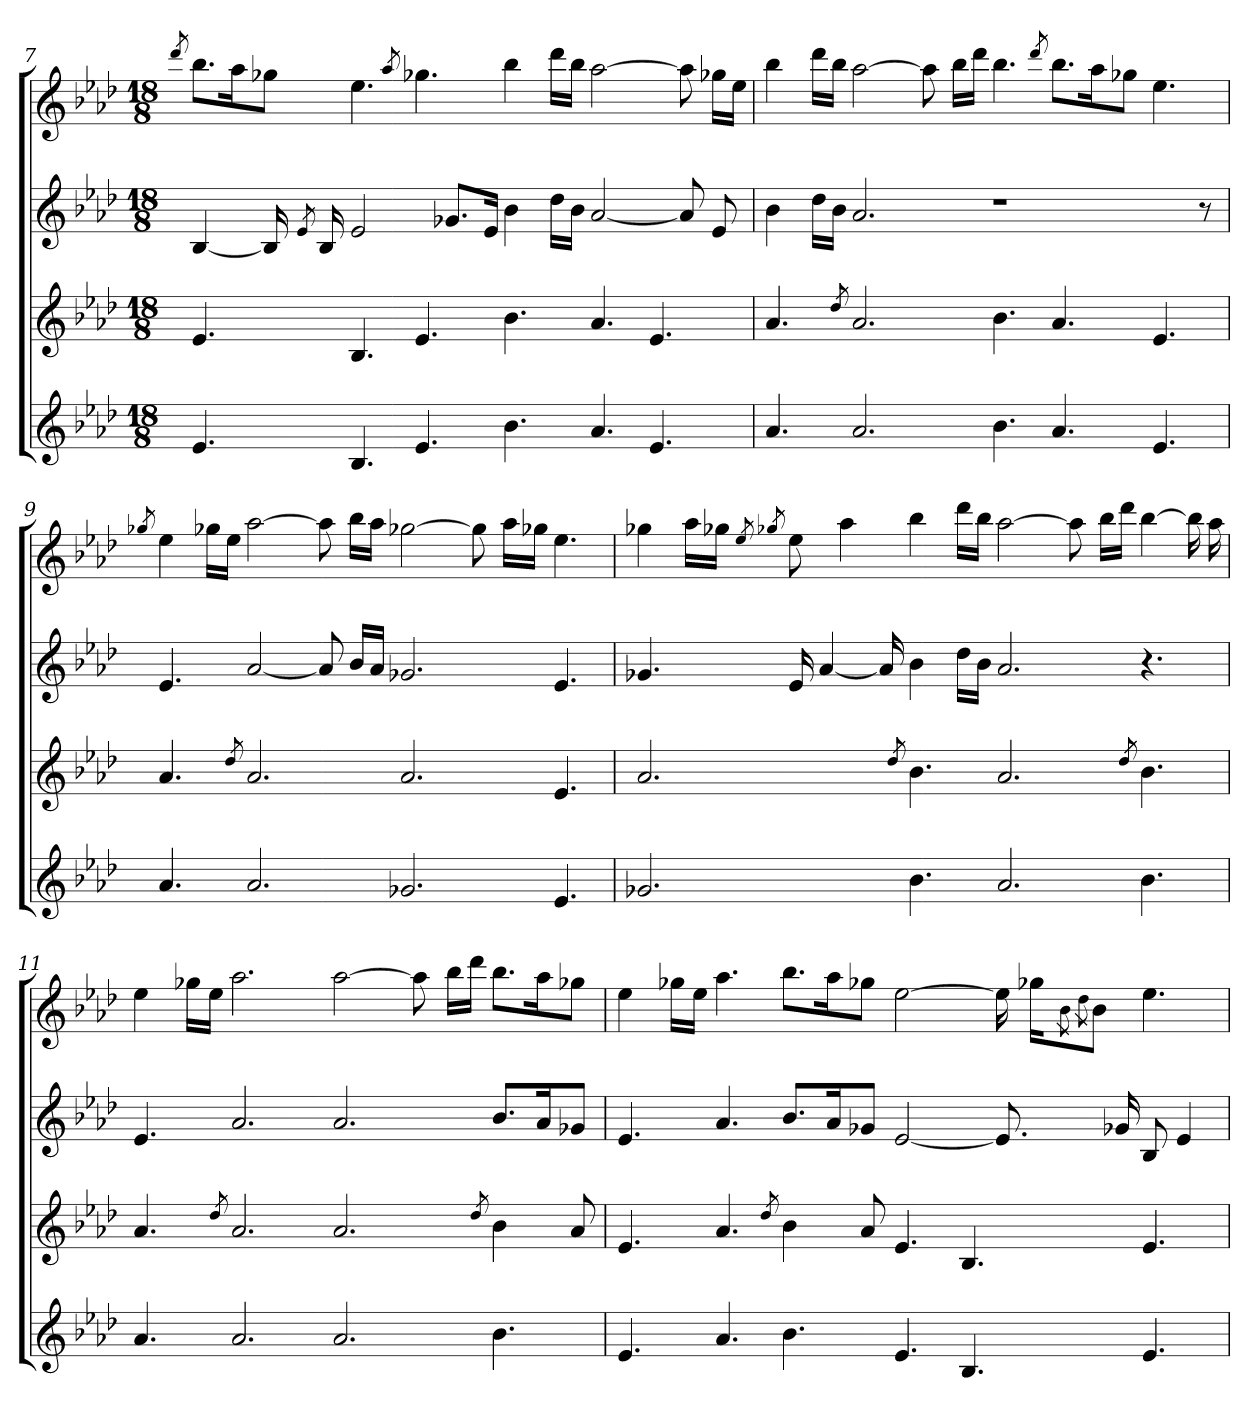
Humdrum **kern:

**kern	**kern	**kern	**kern
*part4	*part3	*part2	*part1
*staff4	*staff3	*staff2	*staff1
*clefG2	*clefG2	*clefG2	*clefG2
*k[b-e-a-d-]	*k[b-e-a-d-]	*k[b-e-a-d-]	*k[b-e-a-d-]
*M18/8	*M18/8	*M18/8	*M18/8
=7	=7	=7	=7
.	.	.	8qddd-
4.e-	4.e-	[4B-	8.bb-\L
.	.	.	16aa-\K
.	.	16B-]	8gg-X\J
.	.	8qe-	.
.	.	16B-	.
4.B-	4.B-	2e-	4.ee-
.	.	.	8qaa-
4.e-	4.e-	.	4.gg-X
.	.	8.g-X/L	.
.	.	16e-/Jk	.
4.b-	4.b-	4b-	4bb-
.	.	16dd-\LL	16ddd-\LL
.	.	16b-\JJ	16bb-\JJ
4.a-	4.a-	[2a-	[2aa-
4.e-	4.e-	.	.
.	.	8a-]	8aa-]
.	.	8e-	16gg-X\LL
.	.	.	16ee-\JJ
=8	=8	=8	=8
4.a-	4.a-	4b-	4bb-
.	.	16dd-\LL	16ddd-\LL
.	.	16b-\JJ	16bb-\JJ
.	8qdd-	.	.
2.a-	2.a-	2.a-	[2aa-
.	.	.	8aa-]
.	.	.	16bb-\LL
.	.	.	16ddd-\JJ
4.b-	4.b-	1r	4.bb-
.	.	.	8qddd-
4.a-	4.a-	.	8.bb-\L
.	.	.	16aa-\K
.	.	.	8gg-X\J
4.e-	4.e-	.	4.ee-
.	.	8r	.
=9	=9	=9	=9
.	.	.	8qgg-X
4.a-	4.a-	4.e-	4ee-
.	.	.	16gg-X\LL
.	.	.	16ee-\JJ
.	8qdd-	.	.
2.a-	2.a-	[2a-	[2aa-
.	.	8a-]	8aa-]
.	.	16b-/LL	16bb-\LL
.	.	16a-/JJ	16aa-\JJ
2.g-X	2.a-	2.g-X	[2gg-X
.	.	.	8gg-]
.	.	.	16aa-\LL
.	.	.	16gg-X\JJ
4.e-	4.e-	4.e-	4.ee-
=10	=10	=10	=10
2.g-X	2.a-	4.g-X	4gg-X
.	.	.	16aa-\LL
.	.	.	16gg-X\JJ
.	.	.	8qee-
.	.	.	8qgg-X
.	.	16e-	8ee-
.	.	[4a-	.
.	.	.	4aa-
.	.	16a-]	.
.	8qdd-	.	.
4.b-	4.b-	4b-	4bb-
.	.	16dd-\LL	16ddd-\LL
.	.	16b-\JJ	16bb-\JJ
2.a-	2.a-	2.a-	[2aa-
.	.	.	8aa-]
.	.	.	16bb-\LL
.	.	.	16ddd-\JJ
.	8qdd-	.	.
4.b-	4.b-	4.r	[4bb-
.	.	.	16bb-]
.	.	.	16aa-
=11	=11	=11	=11
4.a-	4.a-	4.e-	4ee-
.	.	.	16gg-X\LL
.	.	.	16ee-\JJ
.	8qdd-	.	.
2.a-	2.a-	2.a-	2.aa-
2.a-	2.a-	2.a-	[2aa-
.	.	.	8aa-]
.	.	.	16bb-\LL
.	.	.	16ddd-\JJ
.	8qdd-	.	.
4.b-	4b-	8.b-/L	8.bb-\L
.	.	16a-/K	16aa-\K
.	8a-	8g-X/J	8gg-X\J
=12	=12	=12	=12
4.e-	4.e-	4.e-	4ee-
.	.	.	16gg-X\LL
.	.	.	16ee-\JJ
4.a-	4.a-	4.a-	4.aa-
.	8qdd-	.	.
4.b-	4b-	8.b-/L	8.bb-\L
.	.	16a-/K	16aa-\K
.	8a-	8g-X/J	8gg-X\J
4.e-	4.e-	[2e-	[2ee-
4.B-	4.B-	.	.
.	.	8.e-]	16ee-]
.	.	.	16gg-X\KL
.	.	.	8qb-\
.	.	.	8qdd-\
.	.	.	8b-\J
.	.	16g-X	.
4.e-	4.e-	8B-	4.ee-
.	.	4e-	.
=	=	=	=
*-	*-	*-	*-
